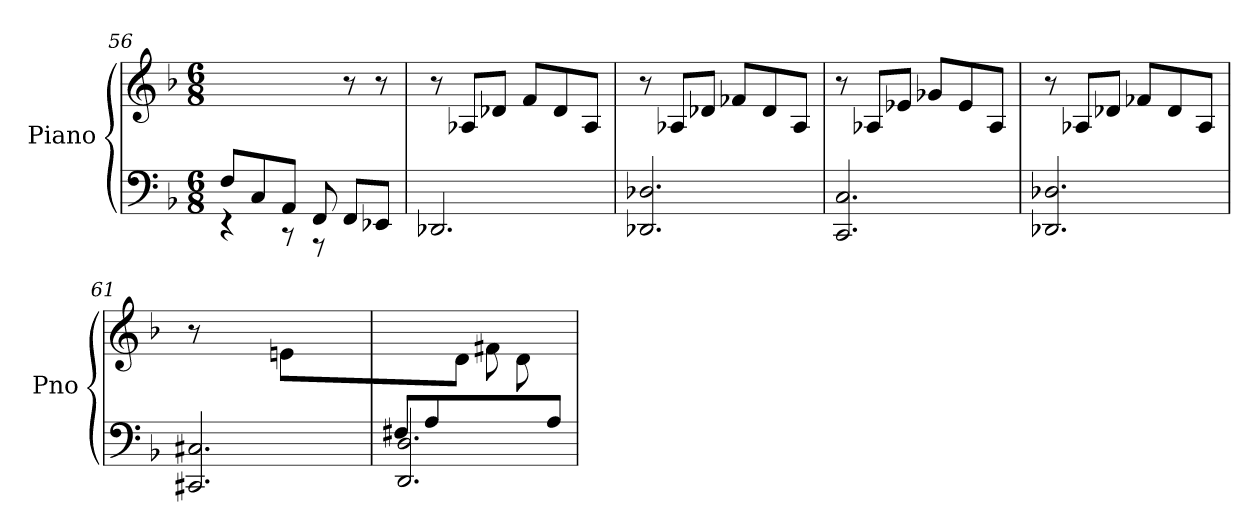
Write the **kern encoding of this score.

**kern	**kern
*part1	*part1
*staff2	*staff1
*I"Piano	*
*I'Pno	*
*clefF4	*clefG2
*k[b-]	*k[b-]
*M6/8	*M6/8
=56	=56
*^	*
8F/L	4r	2ryy
8C/	.	.
8AA/J	8rCC	.
8FF/	8r	.
4ryy	8FF/L	8r
.	8EE-X/J	8r
*v	*v	*
=57	=57
2.DD-X/	8r
.	8A-X/L
.	8d-X/J
.	8f/L
.	8d-/
.	8A-/J
=58	=58
2.DD-X/ 2.D-X/	8r
.	8A-X/L
.	8d-X/J
.	8f-X/L
.	8d-/
.	8A-/J
=59	=59
2.CC/ 2.C/	8r
.	8A-X/L
.	8e-X/J
.	8g-X/L
.	8e-/
.	8A-/J
!!LO:LB:g=z
=60	=60
2.DD-X/ 2.D-X/	8r
.	8A-X/L
.	8d-X/J
.	8f-X/L
.	8d-/
.	8A-/J
=61	=61
*^	*
8ryy	2.CC#X/ 2.C#X/	8r
8G/L	.	4ryy
8An/J	.	.
8ryy	.	8en\L
8A/	.	4ryy
8G/J	.	.
=62	=62	=62
8F#X/L	2.DD/ 2.D/	4ryy
8A/	.	.
4.ryy	.	8d\J
.	.	8f#X\L
.	.	8d\
8A/J	.	8ryy
*v	*v	*
=	=
*-	*-
